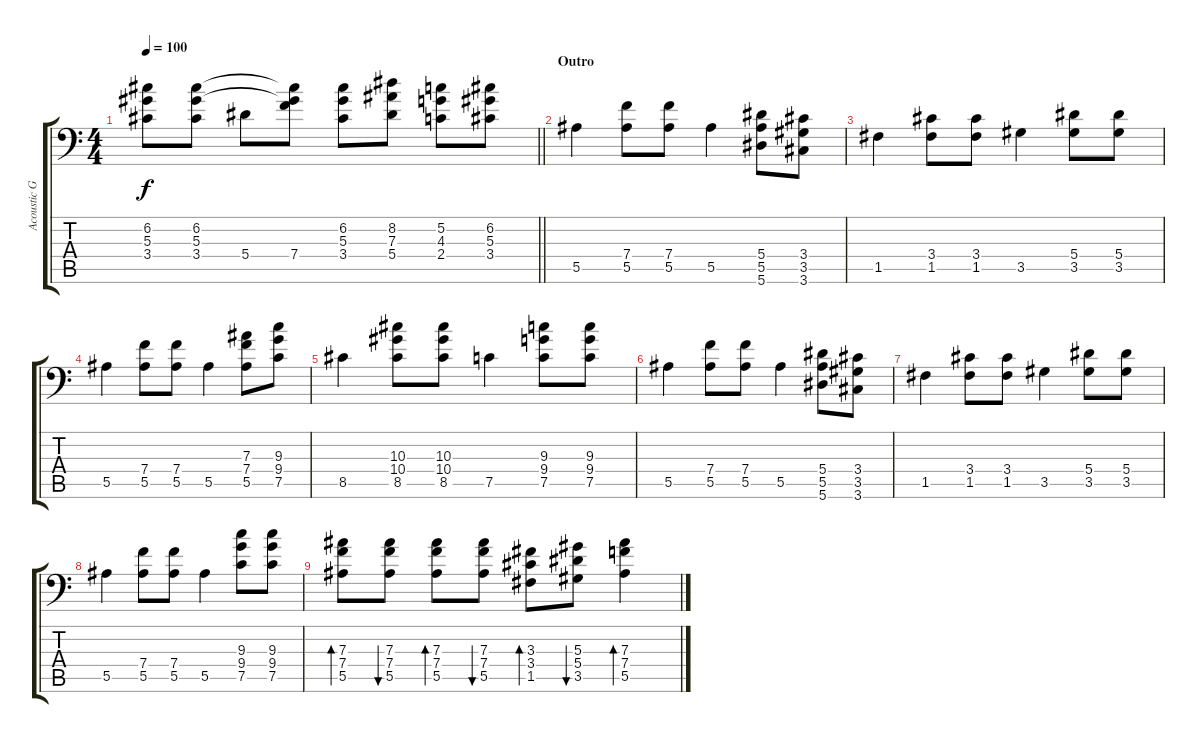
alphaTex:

\track ("Acoustic Guitar 2" "Acoustic G") {instrument acousticguitarsteel}
\staff {score tabs}
\tuning (C4 G3 Eb3 Bb2 F2 Bb1) {hide}
\ts (4 4)
\tempo 100
\clef f4
\barLineRight lightlight
\ks c
(6.2 5.3 3.4).8{dy f} (6.2 5.3 3.4).8 5.4.8 (6.2{t} 5.3{t} 7.4).8 (6.2 5.3 3.4).8 (8.2 7.3 5.4).8 (5.2 4.3 2.4).8 (6.2 5.3 3.4).8 |
\section ("" "Outro")
5.5.4 (7.4 5.5).8 (7.4 5.5).8 5.5.4 (5.4 5.5 5.6).8 (3.4 3.5 3.6).8 |
1.5.4 (3.4 1.5).8 (3.4 1.5).8 3.5.4 (5.4 3.5).8 (5.4 3.5).8 |
5.5.4 (7.4 5.5).8 (7.4 5.5).8 5.5.4 (7.3 7.4 5.5).8 (9.3 9.4 7.5).8 |
8.5.4 (10.3 10.4 8.5).8 (10.3 10.4 8.5).8 7.5.4 (9.3 9.4 7.5).8 (9.3 9.4 7.5).8 |
5.5.4 (7.4 5.5).8 (7.4 5.5).8 5.5.4 (5.4 5.5 5.6).8 (3.4 3.5 3.6).8 |
1.5.4 (3.4 1.5).8 (3.4 1.5).8 3.5.4 (5.4 3.5).8 (5.4 3.5).8 |
5.5.4 (7.4 5.5).8 (7.4 5.5).8 5.5.4 (9.3 9.4 7.5).8 (9.3 9.4 7.5).8 |
(7.3 7.4 5.5).8{bd 60} (7.3 7.4 5.5).8{bu 60} (7.3 7.4 5.5).8{bd 60} (7.3 7.4 5.5).8{bu 60} (3.3 3.4 1.5).8{bd 60} (5.3 5.4 3.5).8{bu 60} (7.3 7.4 5.5).4{bd 60}
